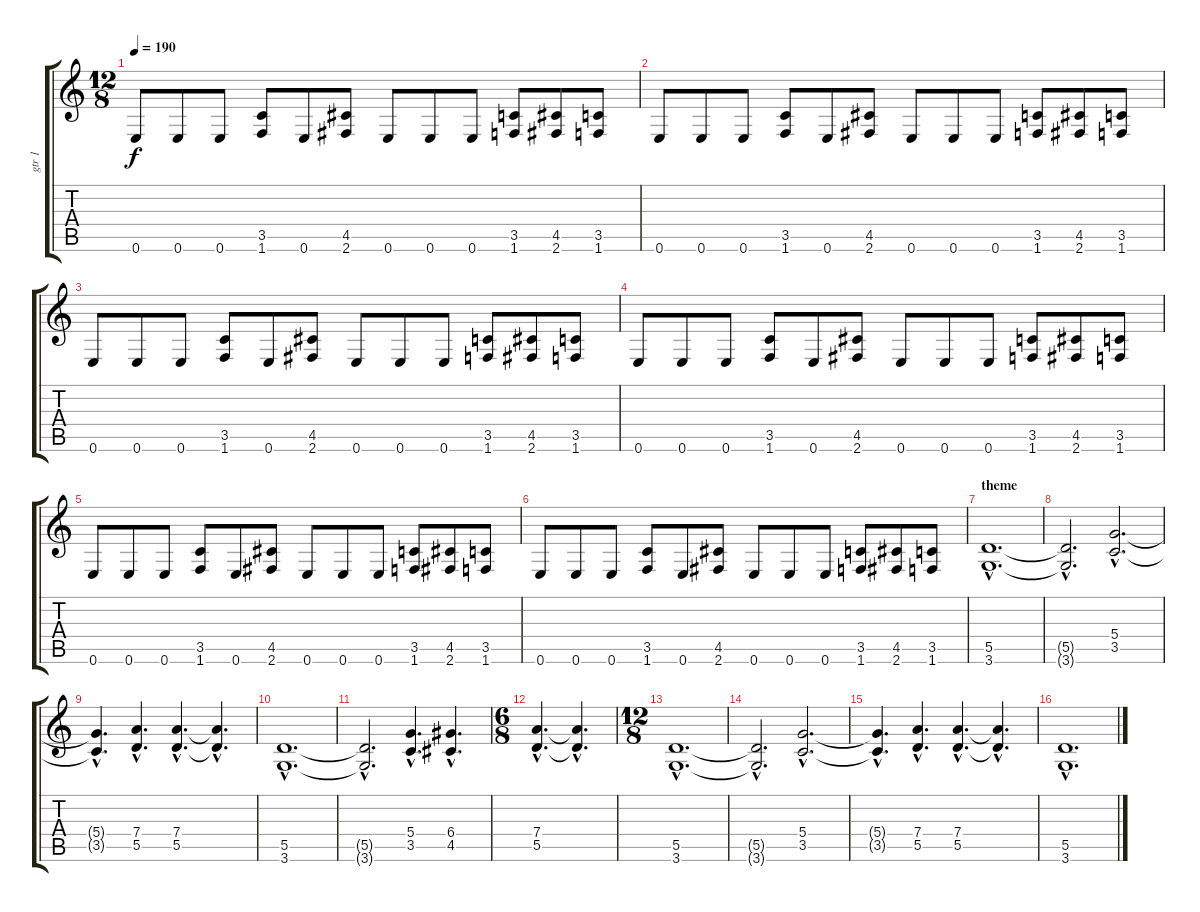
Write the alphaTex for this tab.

\track ("gtr 1" "gtr 1") {instrument distortionguitar}
\staff {score tabs}
\tuning (E4 B3 G3 D3 A2 E2) {hide}
\ts (12 8)
\tempo 190
\clef g2
\ks c
0.6.8{dy f} 0.6.8 0.6.8 (3.5 1.6).8 0.6.8 (4.5 2.6).8 0.6.8 0.6.8 0.6.8 (3.5 1.6).8 (4.5 2.6).8 (3.5 1.6).8 |
0.6.8 0.6.8 0.6.8 (3.5 1.6).8 0.6.8 (4.5 2.6).8 0.6.8 0.6.8 0.6.8 (3.5 1.6).8 (4.5 2.6).8 (3.5 1.6).8 |
0.6.8 0.6.8 0.6.8 (3.5 1.6).8 0.6.8 (4.5 2.6).8 0.6.8 0.6.8 0.6.8 (3.5 1.6).8 (4.5 2.6).8 (3.5 1.6).8 |
0.6.8 0.6.8 0.6.8 (3.5 1.6).8 0.6.8 (4.5 2.6).8 0.6.8 0.6.8 0.6.8 (3.5 1.6).8 (4.5 2.6).8 (3.5 1.6).8 |
0.6.8 0.6.8 0.6.8 (3.5 1.6).8 0.6.8 (4.5 2.6).8 0.6.8 0.6.8 0.6.8 (3.5 1.6).8 (4.5 2.6).8 (3.5 1.6).8 |
0.6.8 0.6.8 0.6.8 (3.5 1.6).8 0.6.8 (4.5 2.6).8 0.6.8 0.6.8 0.6.8 (3.5 1.6).8 (4.5 2.6).8 (3.5 1.6).8 |
\section ("" "theme")
(5.5{hac} 3.6{hac}).1{d} |
(5.5{hac t} 3.6{hac t}).2{d} (5.4{hac} 3.5{hac}).2{d} |
(5.4{hac t} 3.5{hac t}).4{d} (7.4{hac} 5.5{hac}).4{d} (7.4{hac} 5.5{hac}).4{d} (7.4{hac t} 5.5{hac t}).4{d} |
(5.5{hac} 3.6{hac}).1{d} |
(5.5{hac t} 3.6{hac t}).2{d} (5.4{hac} 3.5{hac}).4{d} (6.4{hac} 4.5{hac}).4{d} |
\ts (6 8)
(7.4{hac} 5.5{hac}).4{d} (7.4{hac t} 5.5{hac t}).4{d} |
\ts (12 8)
(5.5{hac} 3.6{hac}).1{d} |
(5.5{hac t} 3.6{hac t}).2{d} (5.4{hac} 3.5{hac}).2{d} |
(5.4{hac t} 3.5{hac t}).4{d} (7.4{hac} 5.5{hac}).4{d} (7.4{hac} 5.5{hac}).4{d} (7.4{hac t} 5.5{hac t}).4{d} |
(5.5{hac} 3.6{hac}).1{d}
